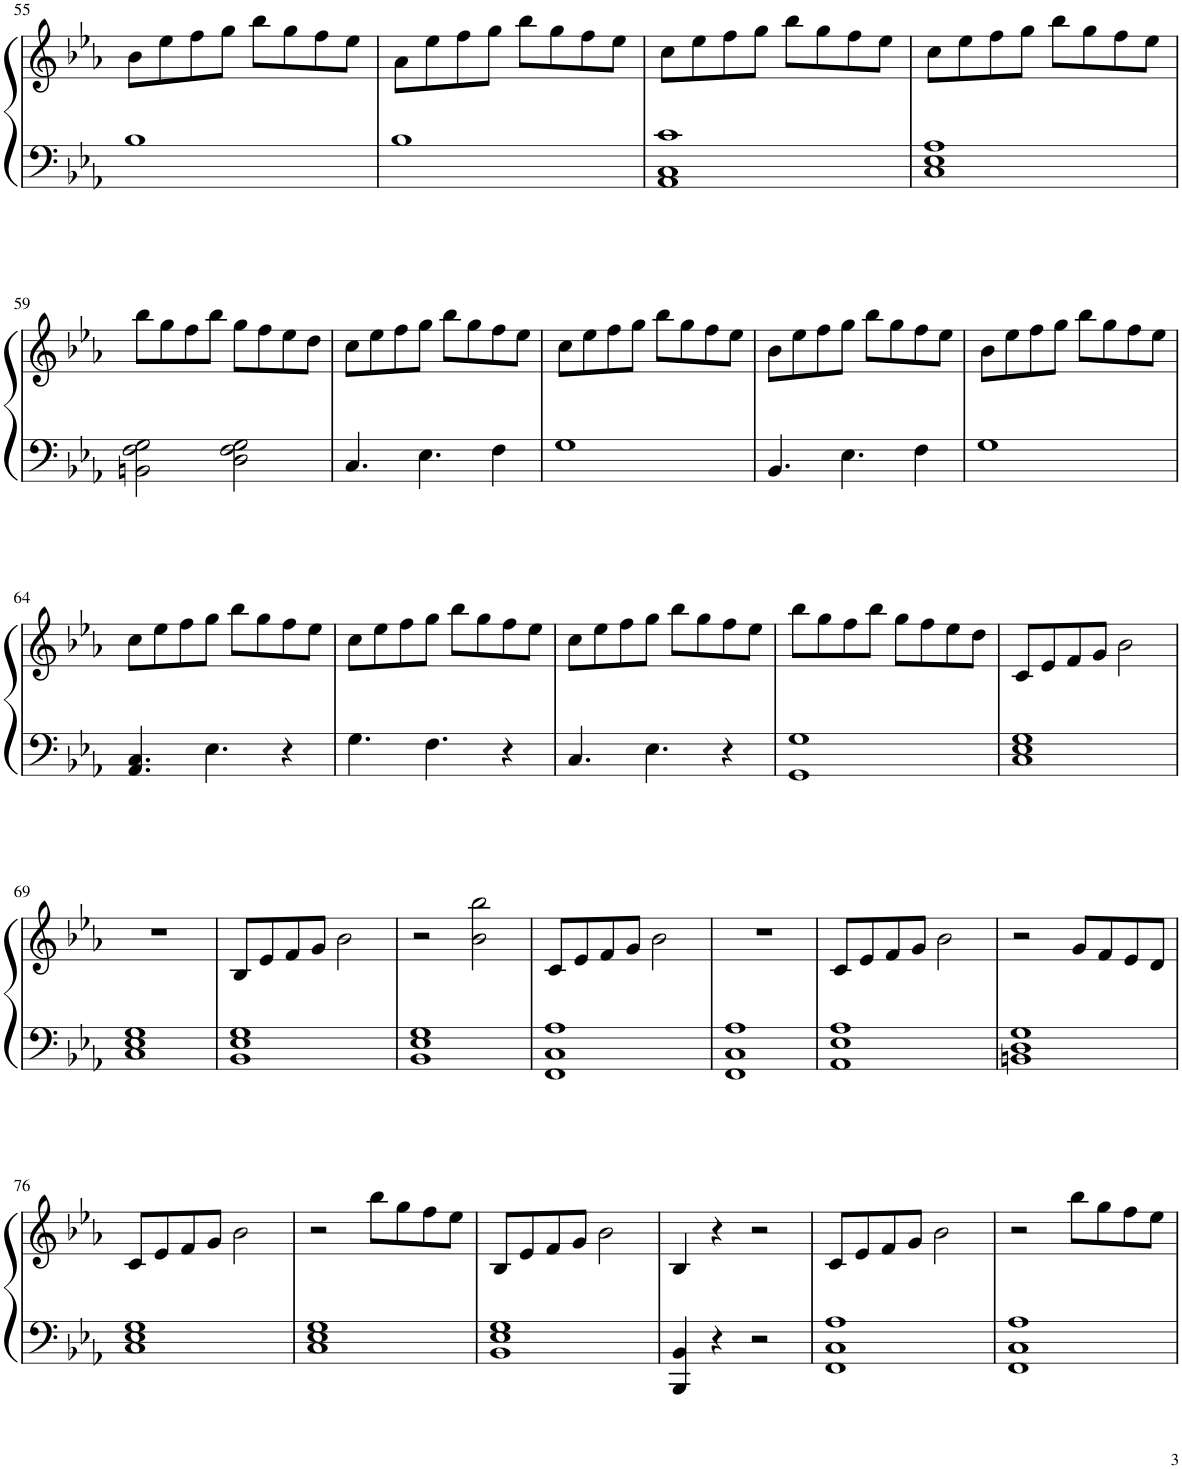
**kern	**kern
*part1	*part1
*staff2	*staff1
*I"Piano	*
*I'Pno.	*
!!LO:PB:g=z
*clefF4	*clefG2
*k[b-e-a-]	*k[b-e-a-]
*M4/4	*M4/4
*met(c)	*met(c)
=55	=55
1B-	8b-\L
.	8ee-\
.	8ff\
.	8gg\J
.	8bb-\L
.	8gg\
.	8ff\
.	8ee-\J
=56	=56
1B-	8a-\L
.	8ee-\
.	8ff\
.	8gg\J
.	8bb-\L
.	8gg\
.	8ff\
.	8ee-\J
=57	=57
1AA- 1C 1c	8cc\L
.	8ee-\
.	8ff\
.	8gg\J
.	8bb-\L
.	8gg\
.	8ff\
.	8ee-\J
=58	=58
1C 1E- 1A-	8cc\L
.	8ee-\
.	8ff\
.	8gg\J
.	8bb-\L
.	8gg\
.	8ff\
.	8ee-\J
!!LO:LB:g=z
=59	=59
2BBn\ 2F\ 2G\	8bb-\L
.	8gg\
.	8ff\
.	8bb-\J
2D\ 2F\ 2G\	8gg\L
.	8ff\
.	8ee-\
.	8dd\J
=60	=60
4.C/	8cc\L
.	8ee-\
.	8ff\
4.E-\	8gg\J
.	8bb-\L
.	8gg\
4F\	8ff\
.	8ee-\J
=61	=61
1G	8cc\L
.	8ee-\
.	8ff\
.	8gg\J
.	8bb-\L
.	8gg\
.	8ff\
.	8ee-\J
=62	=62
4.BB-/	8b-\L
.	8ee-\
.	8ff\
4.E-\	8gg\J
.	8bb-\L
.	8gg\
4F\	8ff\
.	8ee-\J
=63	=63
1G	8b-\L
.	8ee-\
.	8ff\
.	8gg\J
.	8bb-\L
.	8gg\
.	8ff\
.	8ee-\J
!!LO:LB:g=z
=64	=64
4.AA-/ 4.C/	8cc\L
.	8ee-\
.	8ff\
4.E-\	8gg\J
.	8bb-\L
.	8gg\
4r	8ff\
.	8ee-\J
=65	=65
4.G\	8cc\L
.	8ee-\
.	8ff\
4.F\	8gg\J
.	8bb-\L
.	8gg\
4r	8ff\
.	8ee-\J
=66	=66
4.C/	8cc\L
.	8ee-\
.	8ff\
4.E-\	8gg\J
.	8bb-\L
.	8gg\
4r	8ff\
.	8ee-\J
=67	=67
1GG 1G	8bb-\L
.	8gg\
.	8ff\
.	8bb-\J
.	8gg\L
.	8ff\
.	8ee-\
.	8dd\J
=68	=68
1C 1E- 1G	8c/L
.	8e-/
.	8f/
.	8g/J
.	2b-\
!!LO:LB:g=z
=69	=69
1C 1E- 1G	1r
=70	=70
1BB- 1E- 1G	8B-/L
.	8e-/
.	8f/
.	8g/J
.	2b-\
=71	=71
1BB- 1E- 1G	2r
.	2b-\ 2bb-\
=72	=72
1FF 1C 1A-	8c/L
.	8e-/
.	8f/
.	8g/J
.	2b-\
=73	=73
1FF 1C 1A-	1r
=74	=74
1AA- 1E- 1A-	8c/L
.	8e-/
.	8f/
.	8g/J
.	2b-\
=75	=75
1BBn 1D 1G	2r
.	8g/L
.	8f/
.	8e-/
.	8d/J
!!LO:LB:g=z
=76	=76
1C 1E- 1G	8c/L
.	8e-/
.	8f/
.	8g/J
.	2b-\
=77	=77
1C 1E- 1G	2r
.	8bb-\L
.	8gg\
.	8ff\
.	8ee-\J
=78	=78
1BB- 1E- 1G	8B-/L
.	8e-/
.	8f/
.	8g/J
.	2b-\
=79	=79
4BBB-/ 4BB-/	4B-/
4r	4r
2r	2r
=80	=80
1FF 1C 1A-	8c/L
.	8e-/
.	8f/
.	8g/J
.	2b-\
=81	=81
1FF 1C 1A-	2r
.	8bb-\L
.	8gg\
.	8ff\
.	8ee-\J
=	=
*-	*-
